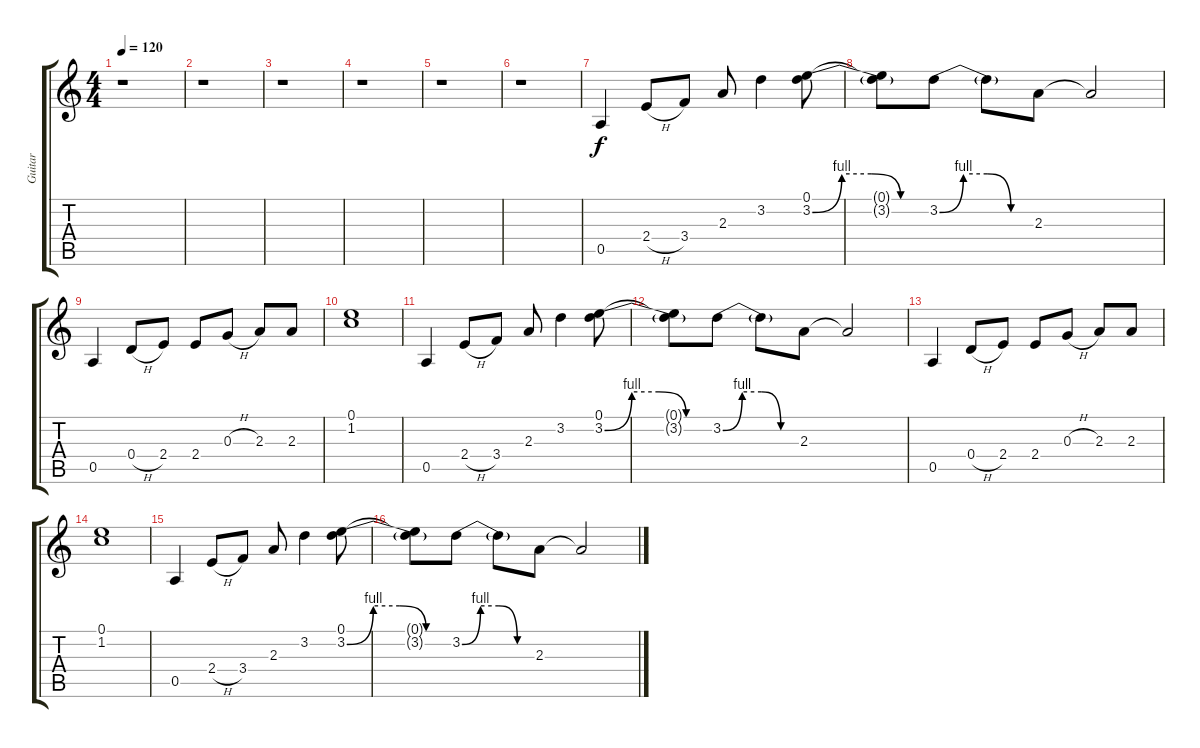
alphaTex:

\track ("Guitar" "Guitar") {instrument distortionguitar}
\staff {score tabs}
\tuning (E4 B3 G3 D3 A2 E2) {hide}
\ts (4 4)
\tempo 120
\clef g2
\ks c
r.1{dy f} |
r.1 |
r.1 |
r.1 |
r.1 |
r.1 |
0.5.4 2.4{h}.8 3.4.8 2.3.8 3.2.4 (0.1 3.2{be (custom 0 0 15 4 30 4 45 0 60 0)}).8 |
(0.1{t} 3.2{t}).8 3.2{be (custom 0 0 15 4 30 4 45 0 60 0)}.8 3.2{t}.8 2.3.8 2.3{t}.2 |
0.5.4 0.4{h}.8 2.4.8 2.4.8 0.3{h}.8 2.3.8 2.3.8 |
(0.1 1.2).1 |
0.5.4 2.4{h}.8 3.4.8 2.3.8 3.2.4 (0.1 3.2{be (custom 0 0 15 4 30 4 45 0 60 0)}).8 |
(0.1{t} 3.2{t}).8 3.2{be (custom 0 0 15 4 30 4 45 0 60 0)}.8 3.2{t}.8 2.3.8 2.3{t}.2 |
0.5.4 0.4{h}.8 2.4.8 2.4.8 0.3{h}.8 2.3.8 2.3.8 |
(0.1 1.2).1 |
0.5.4 2.4{h}.8 3.4.8 2.3.8 3.2.4 (0.1 3.2{be (custom 0 0 15 4 30 4 45 0 60 0)}).8 |
(0.1{t} 3.2{t}).8 3.2{be (custom 0 0 15 4 30 4 45 0 60 0)}.8 3.2{t}.8 2.3.8 2.3{t}.2
